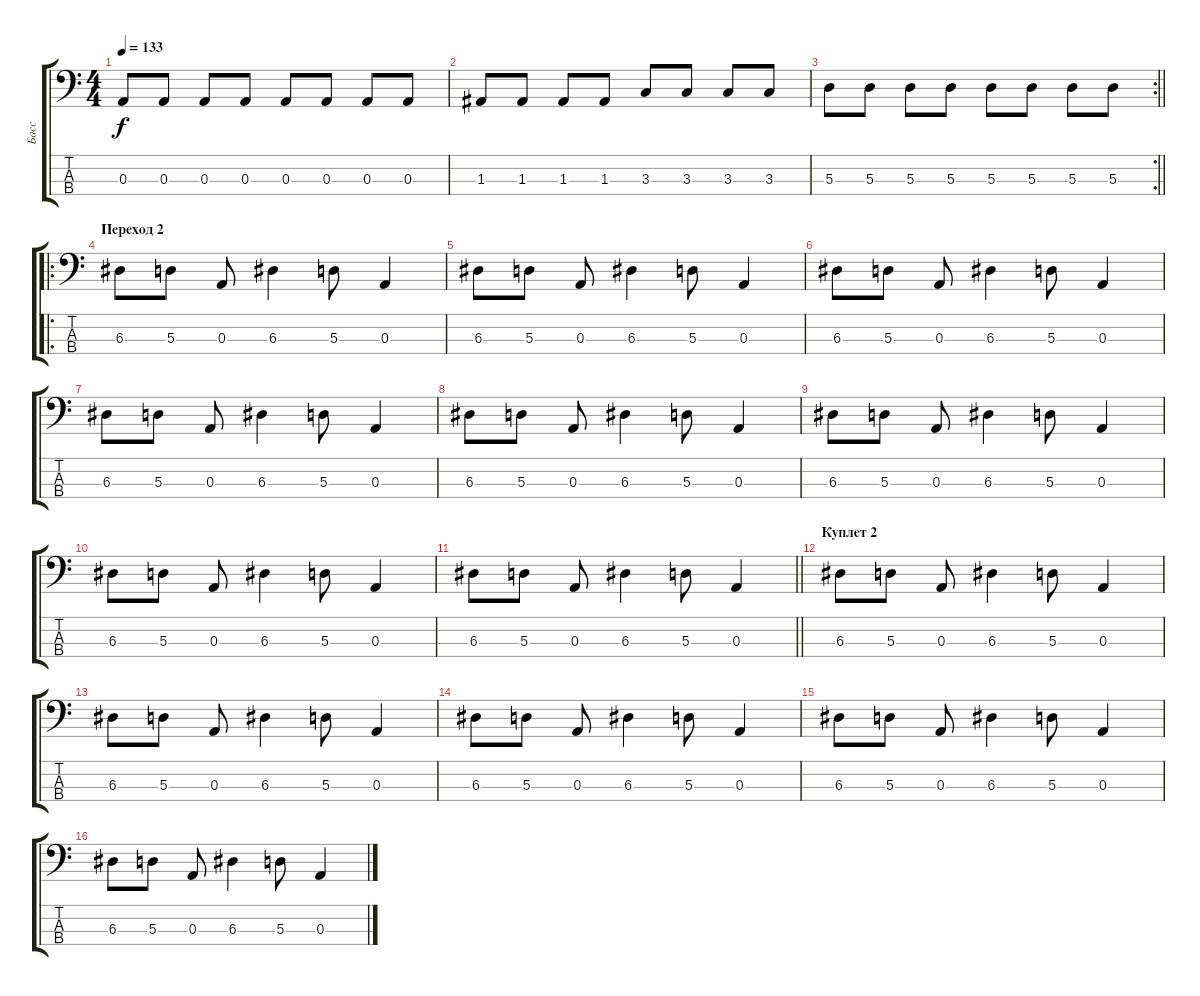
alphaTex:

\track ("Басс" "Басс") {instrument electricbassfinger}
\staff {score tabs}
\tuning (G2 D2 A1 E1) {hide}
\ts (4 4)
\tempo 133
\clef f4
\ks c
0.3.8{dy f} 0.3.8 0.3.8 0.3.8 0.3.8 0.3.8 0.3.8 0.3.8 |
1.3.8 1.3.8 1.3.8 1.3.8 3.3.8 3.3.8 3.3.8 3.3.8 |
\rc 2
\barLineRight lightlight
5.3.8 5.3.8 5.3.8 5.3.8 5.3.8 5.3.8 5.3.8 5.3.8 |
\ro
\section ("" "Переход 2")
6.3.8 5.3.8 0.3.8 6.3.4 5.3.8 0.3.4 |
6.3.8 5.3.8 0.3.8 6.3.4 5.3.8 0.3.4 |
6.3.8 5.3.8 0.3.8 6.3.4 5.3.8 0.3.4 |
6.3.8 5.3.8 0.3.8 6.3.4 5.3.8 0.3.4 |
6.3.8 5.3.8 0.3.8 6.3.4 5.3.8 0.3.4 |
6.3.8 5.3.8 0.3.8 6.3.4 5.3.8 0.3.4 |
6.3.8 5.3.8 0.3.8 6.3.4 5.3.8 0.3.4 |
\barLineRight lightlight
6.3.8 5.3.8 0.3.8 6.3.4 5.3.8 0.3.4 |
\section ("" "Куплет 2")
6.3.8 5.3.8 0.3.8 6.3.4 5.3.8 0.3.4 |
6.3.8 5.3.8 0.3.8 6.3.4 5.3.8 0.3.4 |
6.3.8 5.3.8 0.3.8 6.3.4 5.3.8 0.3.4 |
6.3.8 5.3.8 0.3.8 6.3.4 5.3.8 0.3.4 |
6.3.8 5.3.8 0.3.8 6.3.4 5.3.8 0.3.4
